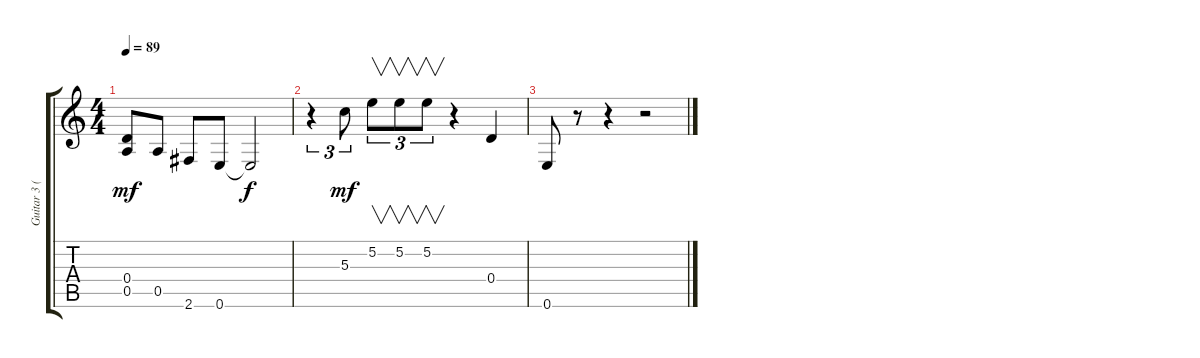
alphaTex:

\track ("Guitar 3 (Slide Guitar)" "Guitar 3 (") {instrument acousticguitarsteel}
\staff {score tabs}
\tuning (E4 B3 G3 D3 A2 E2) {hide}
\ts (4 4)
\tempo 89
\clef g2
\ks c
(0.4 0.5).8{dy mf} 0.5.8 2.6.8 0.6.8 0.6{t}.2{dy f} |
r.4{tu (3 2)} 5.3.8{tu (3 2) dy mf} 5.2.8{v tu (3 2)} 5.2.8{v tu (3 2)} 5.2.8{v tu (3 2)} r.4 0.4.4 |
0.6.8 r.8 r.4 r.2
